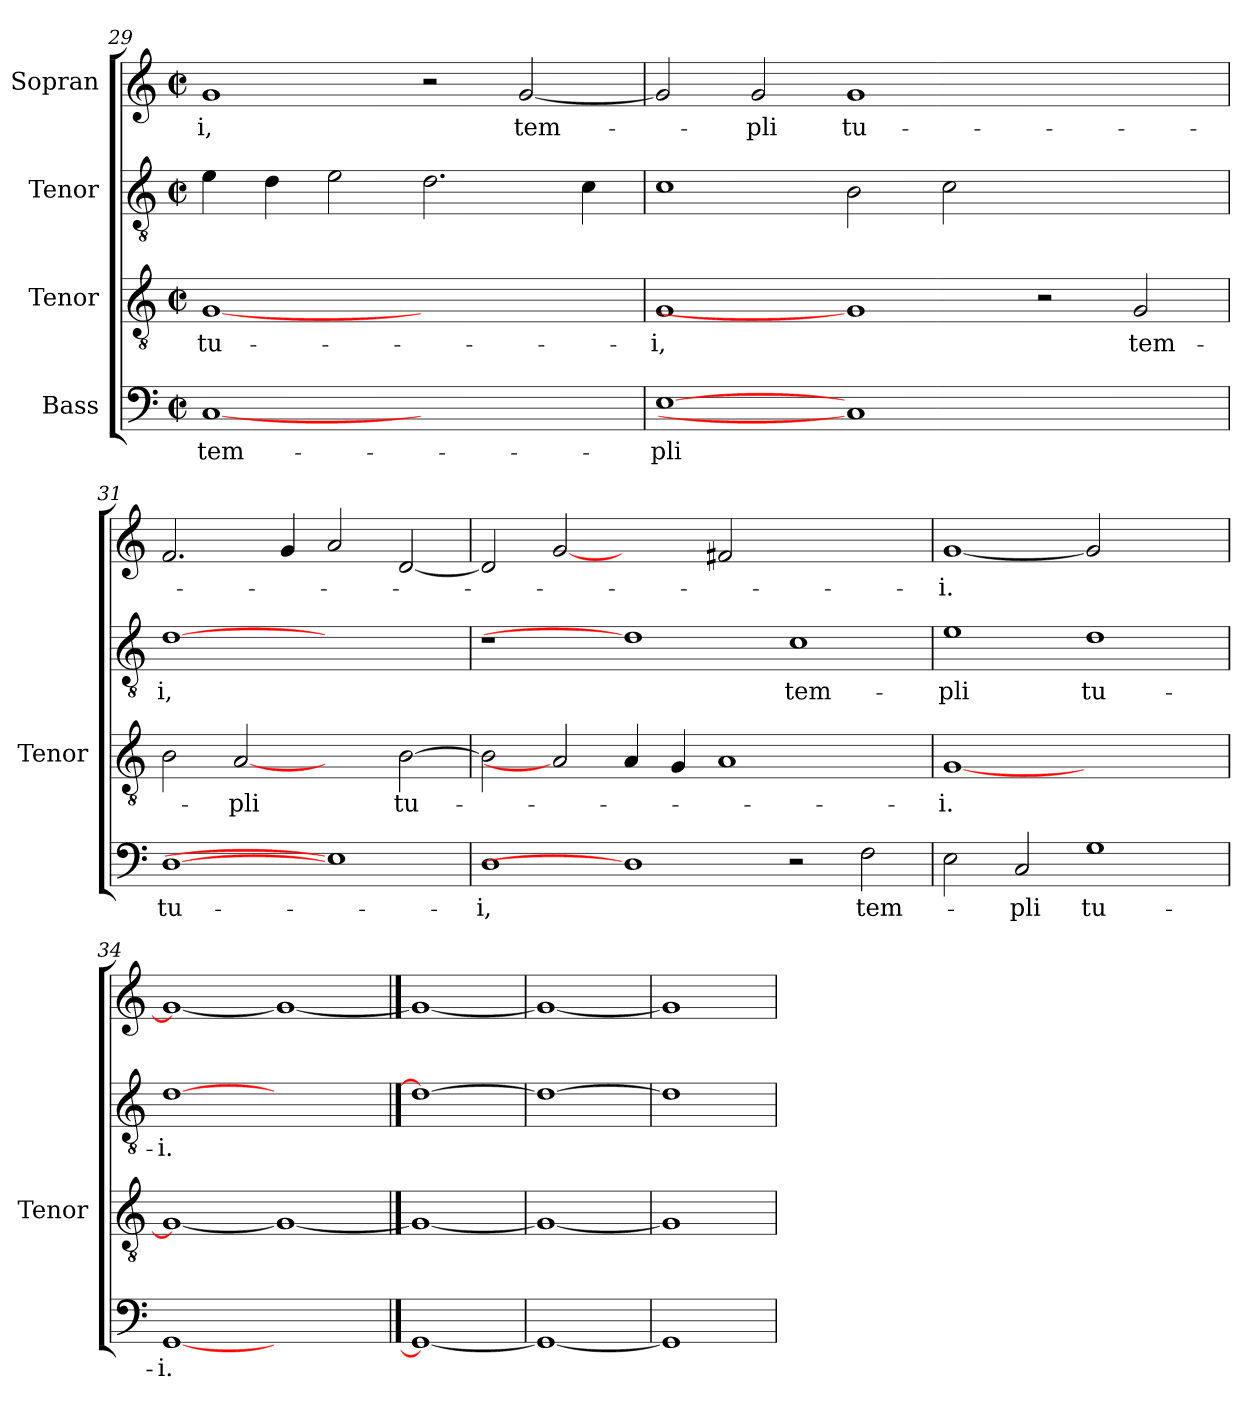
**kern	**text	**kern	**text	**kern	**text	**kern	**text
*part4	*part4	*part3	*part3	*part2	*part2	*part1	*part1
*staff4	*staff4	*staff3	*staff3	*staff2	*staff2	*staff1	*staff1
*I"Bass	*	*I"Tenor	*	*I"Tenor	*	*I"Sopran	*
*	*	*I'Tenor	*	*	*	*	*
!!LO:LB:g=z
*clefF4	*	*clefGv2	*	*clefGv2	*	*clefG2	*
*	*	*ITrd7c12	*	*ITrd7c12	*	*	*
*k[]	*	*k[]	*	*k[]	*	*k[]	*
*M2/2	*	*M2/2	*	*M2/2	*	*M2/2	*
*met(c|)	*	*met(c|)	*	*met(c|)	*	*met(c|)	*
=29	=29	=29	=29	=29	=29	=29	=29
!	!LO:LY:b:color=#000000	!	!	!	!	!	!
!	!	!	!LO:LY:b:color=#000000	!	!	!	!
!	!	!	!	!	!	!	!LO:LY:b:color=#000000
[1Ci	tem-	[1GGi	tu-	4Ei\	.	1gi	-i,
.	.	.	.	4Di\	.	.	.
.	.	.	.	2Ei\	.	.	.
1ryy	.	1ryy	.	2.Di\	.	2r	.
!	!	!	!	!	!	!	!LO:LY:b:color=#000000
.	.	.	.	.	.	[<2gi/	tem-
.	.	.	.	4Ci\	.	.	.
=30	=30	=30	=30	=30	=30	=30	=30
!	!LO:LY:b:color=#000000	!	!	!	!	!	!
!	!	!	!LO:LY:b:color=#000000	!	!	!	!
[1Ei	-pli	1GGi	-i,	1Ci	.	2gi/]	.
!	!	!	!	!	!	!	!LO:LY:b:color=#000000
.	.	.	.	.	.	2gi/	-pli
!	!	!	!	!	!	!	!LO:LY:b:color=#000000
1Ci]	.	1GGi]	.	2BBi\	.	1gi	tu-
.	.	.	.	2Ci\	.	.	.
1ryy	.	2r	.	1ryy	.	1ryy	.
!	!	!	!LO:LY:b:color=#000000	!	!	!	!
.	.	2GGi/	tem-	.	.	.	.
=31	=31	=31	=31	=31	=31	=31	=31
!	!LO:LY:b:color=#000000	!	!	!	!	!	!
!	!	!	!	!	!LO:LY:b:color=#000000	!	!
[1Di	tu-	2BBi\	.	[1Di	-i,	2.fi/	.
!	!	!	!LO:LY:b:color=#000000	!	!	!	!
.	.	[2AAi	-pli	.	.	.	.
.	.	.	.	.	.	4gi/	.
1Ei]	.	2ryy	.	1ryy	.	2ai/	.
!	!	!	!LO:LY:b:color=#000000	!	!	!	!
.	.	[>2BBi\	tu-	.	.	[<2di/	.
=32	=32	=32	=32	=32	=32	=32	=32
!	!LO:LY:b:color=#000000	!	!	!	!	!	!
1Di	-i,	2BBi\]	.	1r	.	2di/]	.
.	.	2AAi]	.	.	.	[2gi	.
1Di]	.	4AAi/	.	1Di]	.	2ryy	.
.	.	4GGi/	.	.	.	.	.
.	.	1AAi	.	.	.	2f#Xi/	.
!	!	!	!	!	!LO:LY:b:color=#000000	!	!
2r	.	.	.	1Ci	tem-	1ryy	.
!	!LO:LY:b:color=#000000	!	!	!	!	!	!
2Fi\	tem-	2ryy	.	.	.	.	.
=33	=33	=33	=33	=33	=33	=33	=33
!	!	!	!LO:LY:b:color=#000000	!	!	!	!
!	!	!	!	!	!LO:LY:b:color=#000000	!	!
!	!	!	!	!	!	!	!LO:LY:b:color=#000000
2Ei\	.	[<1GGi	-i.	1Ei	-pli	[<1gi	-i.
!	!LO:LY:b:color=#000000	!	!	!	!	!	!
2Ci/	-pli	.	.	.	.	.	.
!	!LO:LY:b:color=#000000	!	!	!	!	!	!
!	!	!	!	!	!LO:LY:b:color=#000000	!	!
1Gi	tu-	1ryy	.	1Di	tu-	2gi]	.
.	.	.	.	.	.	2ryy	.
=34	=34	=34	=34	=34	=34	=34	=34
!	!LO:LY:b:color=#000000	!	!	!	!	!	!
!	!	!	!	!	!LO:LY:b:color=#000000	!	!
[1GGi	-i.	1GGi_<	.	[1Di	-i.	1gi_<	.
1ryy	.	1GGi_	.	1ryy	.	1gi_	.
==35	==35	==35	==35	==35	==35	==35	==35
1GGi_	.	1GGi_	.	1Di_	.	1gi_	.
=36	=36	=36	=36	=36	=36	=36	=36
1GGi_	.	1GGi_	.	1Di_	.	1gi_	.
=37	=37	=37	=37	=37	=37	=37	=37
1GGi]	.	1GGi]	.	1Di]	.	1gi]	.
=	=	=	=	=	=	=	=
*-	*-	*-	*-	*-	*-	*-	*-
